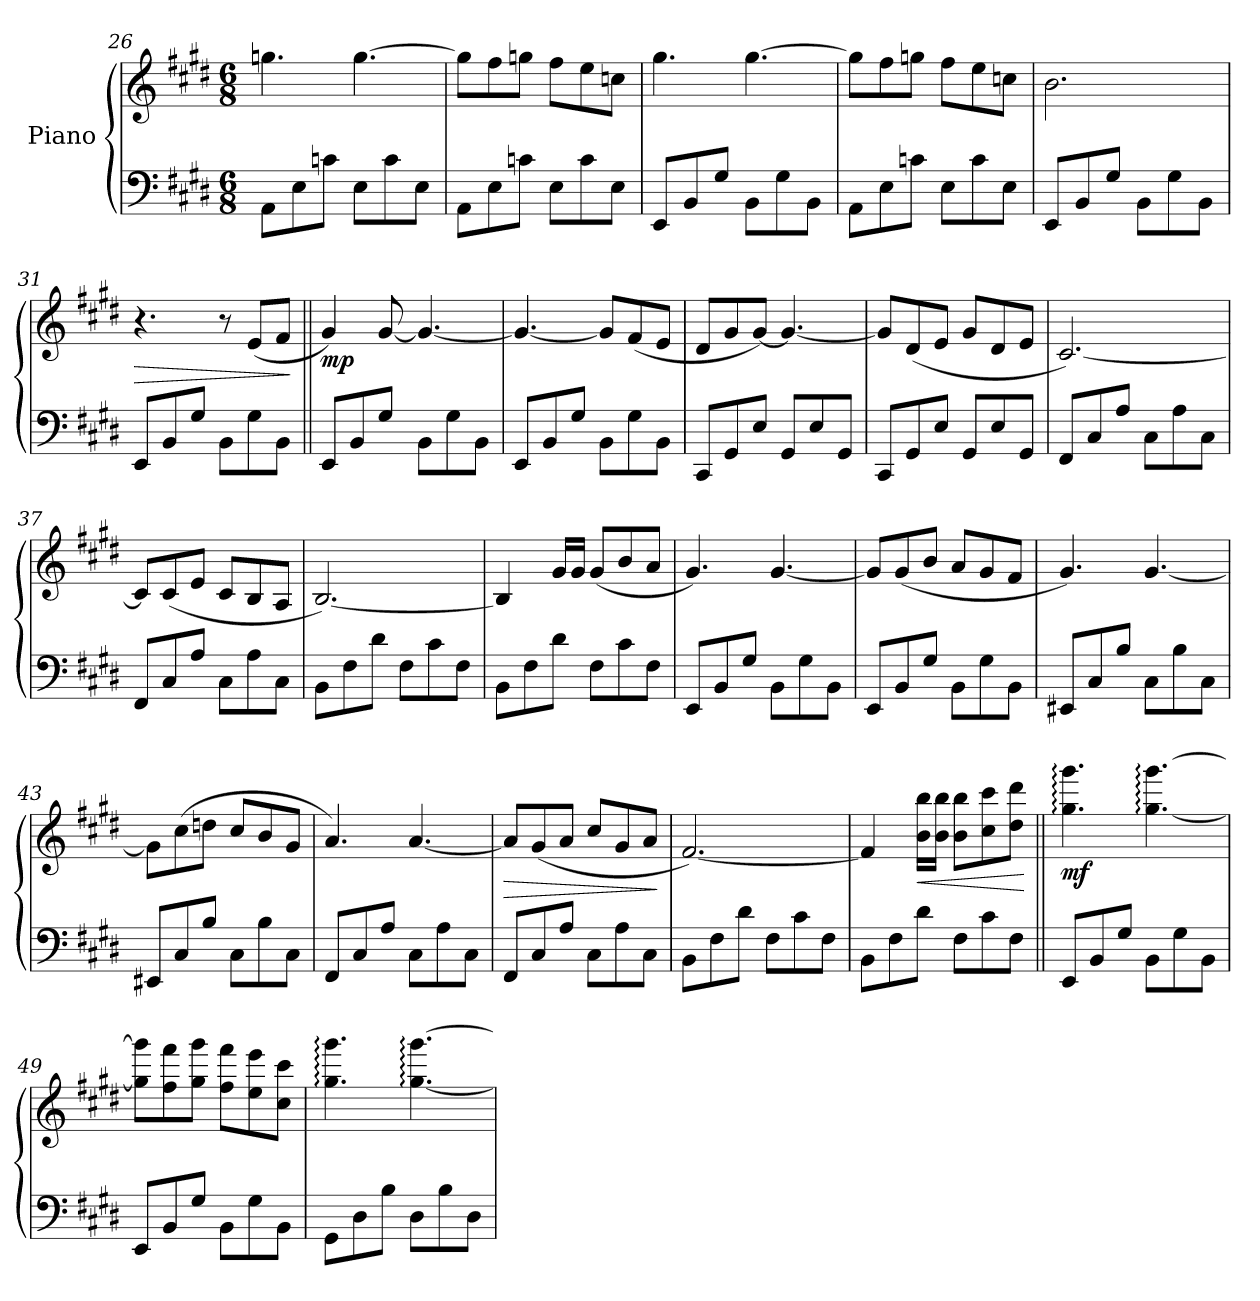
**kern	**kern	**dynam
*part1	*part1	*part1
*staff2	*staff1	*staff1/2
*I"Piano	*	*
!!LO:PB:g=z
*clefF4	*clefG2	*
*k[f#c#g#d#]	*k[f#c#g#d#]	*
*c#:	*c#:	*
*M6/8	*M6/8	*
=26	=26	=26
8AA\L	4.ggn\	.
8E\	.	.
8cn\J	.	.
8E\L	[4.gg\	.
8c\	.	.
8E\J	.	.
=27	=27	=27
8AA\L	8gg\L]	.
8E\	8ff#\	.
8cn\J	8ggn\J	.
8E\L	8ff#\L	.
8c\	8ee\	.
8E\J	8ccn\J	.
=28	=28	=28
8EE/L	4.gg#i\	.
8BB/	.	.
8G#/J	.	.
8BB\L	[4.gg#\	.
8G#\	.	.
8BB\J	.	.
=29	=29	=29
8AA\L	8gg#\L]	.
8E\	8ff#\	.
8cn\J	8ggn\J	.
8E\L	8ff#\L	.
8c\	8ee\	.
8E\J	8ccn\J	.
=30	=30	=30
8EE/L	2.b\	.
8BB/	.	.
8G#/J	.	.
8BB\L	.	.
8G#\	.	.
8BB\J	.	.
!!LO:LB:g=z
=31	=31	=31
!	!	!LO:HP:b
8EE/L	4.r	>
8BB/	.	.
8G#/J	.	.
8BB\L	8r	.
8G#\	(<8e/L	.
8BB\J	8f#/J	.
.	.	]
=32||	=32||	=32||
!	!	!LO:DY:b
8EE/L	4g#/)	mp
8BB/	.	.
8G#/J	[8g#/	.
8BB\L	4.g#/_	.
8G#\	.	.
8BB\J	.	.
=33	=33	=33
8EE/L	4.g#/_	.
8BB/	.	.
8G#/J	.	.
8BB\L	8g#/L]	.
8G#\	(<8f#/	.
8BB\J	8e/J	.
=34	=34	=34
8CC#/L	8d#/L	.
8GG#/	8g#/	.
8E/J	[8g#/J)	.
8GG#/L	4.g#/_	.
8E/	.	.
8GG#/J	.	.
=35	=35	=35
8CC#/L	8g#/L]	.
8GG#/	(<8d#/	.
8E/J	8e/J	.
8GG#/L	8g#/L	.
8E/	8d#/	.
8GG#/J	8e/J	.
!!LO:LB:g=z
=36	=36	=36
8FF#/L	[2.c#/)	.
8C#/	.	.
8A/J	.	.
8C#\L	.	.
8A\	.	.
8C#\J	.	.
=37	=37	=37
8FF#/L	8c#/L]	.
8C#/	(<8c#/	.
8A/J	8e/J	.
8C#\L	8c#/L	.
8A\	8B/	.
8C#\J	8A/J	.
=38	=38	=38
8BB\L	[2.B/)	.
8F#\	.	.
8d#\J	.	.
8F#\L	.	.
8c#\	.	.
8F#\J	.	.
=39	=39	=39
8BB\L	4B/]	.
8F#\	.	.
8d#\J	16g#/LL	.
.	16g#/JJ	.
8F#\L	(<8g#/L	.
8c#\	8b/	.
8F#\J	8a/J	.
=40	=40	=40
8EE/L	4.g#/)	.
8BB/	.	.
8G#/J	.	.
8BB\L	[4.g#/	.
8G#\	.	.
8BB\J	.	.
!!LO:LB:g=z
=41	=41	=41
8EE/L	8g#/L]	.
8BB/	(<8g#/	.
8G#/J	8b/J	.
8BB\L	8a/L	.
8G#\	8g#/	.
8BB\J	8f#/J	.
=42	=42	=42
8EE#X/L	4.g#/)	.
8C#/	.	.
8B/J	.	.
8C#\L	[4.g#/	.
8B\	.	.
8C#\J	.	.
=43	=43	=43
8EE#X/L	8g#\L]	.
8C#/	(>8cc#\	.
8B/J	8ddn\J	.
8C#\L	8cc#/L	.
8B\	8b/	.
8C#\J	8g#/J	.
=44	=44	=44
8FF#/L	4.a/)	.
8C#/	.	.
8A/J	.	.
8C#\L	[4.a/	.
8A\	.	.
8C#\J	.	.
=45	=45	=45
!	!	!LO:HP:b
8FF#/L	8a/L]	>
8C#/	(<8g#/	.
8A/J	8a/J	.
8C#\L	8cc#/L	.
8A\	8g#/	.
8C#\J	8a/J	.
.	.	]
!!LO:LB:g=z
=46	=46	=46
8BB\L	[2.f#/)	.
8F#\	.	.
8d#\J	.	.
8F#\L	.	.
8c#\	.	.
8F#\J	.	.
=47	=47	=47
8BB\L	4f#/]	.
8F#\	.	.
!	!	!LO:HP:b
8d#\J	16b\ 16bb\LL	<
.	16b\ 16bb\JJ	.
8F#\L	8b\ 8bb\L	.
8c#\	8cc#\ 8ccc#\	.
8F#\J	8dd#\ 8ddd#\J	.
.	.	[
=48||	=48||	=48||
!	!	!LO:DY:b
8EE/L	4.gg#\: 4.ggg#\:	mf
8BB/	.	.
8G#/J	.	.
8BB\L	[4.gg#\: [4.ggg#\:	.
8G#\	.	.
8BB\J	.	.
=49	=49	=49
8EE/L	8gg#\] 8ggg#\]L	.
8BB/	8ff#\ 8fff#\	.
8G#/J	8gg#\ 8ggg#\J	.
8BB\L	8ff#\ 8fff#\L	.
8G#\	8ee\ 8eee\	.
8BB\J	8cc#\ 8ccc#\J	.
=50	=50	=50
8GG#\L	4.gg#\: 4.ggg#\:	.
8D#\	.	.
8B\J	.	.
8D#\L	[4.gg#\: [4.ggg#\:	.
8B\	.	.
8D#\J	.	.
=	=	=
*-	*-	*-
